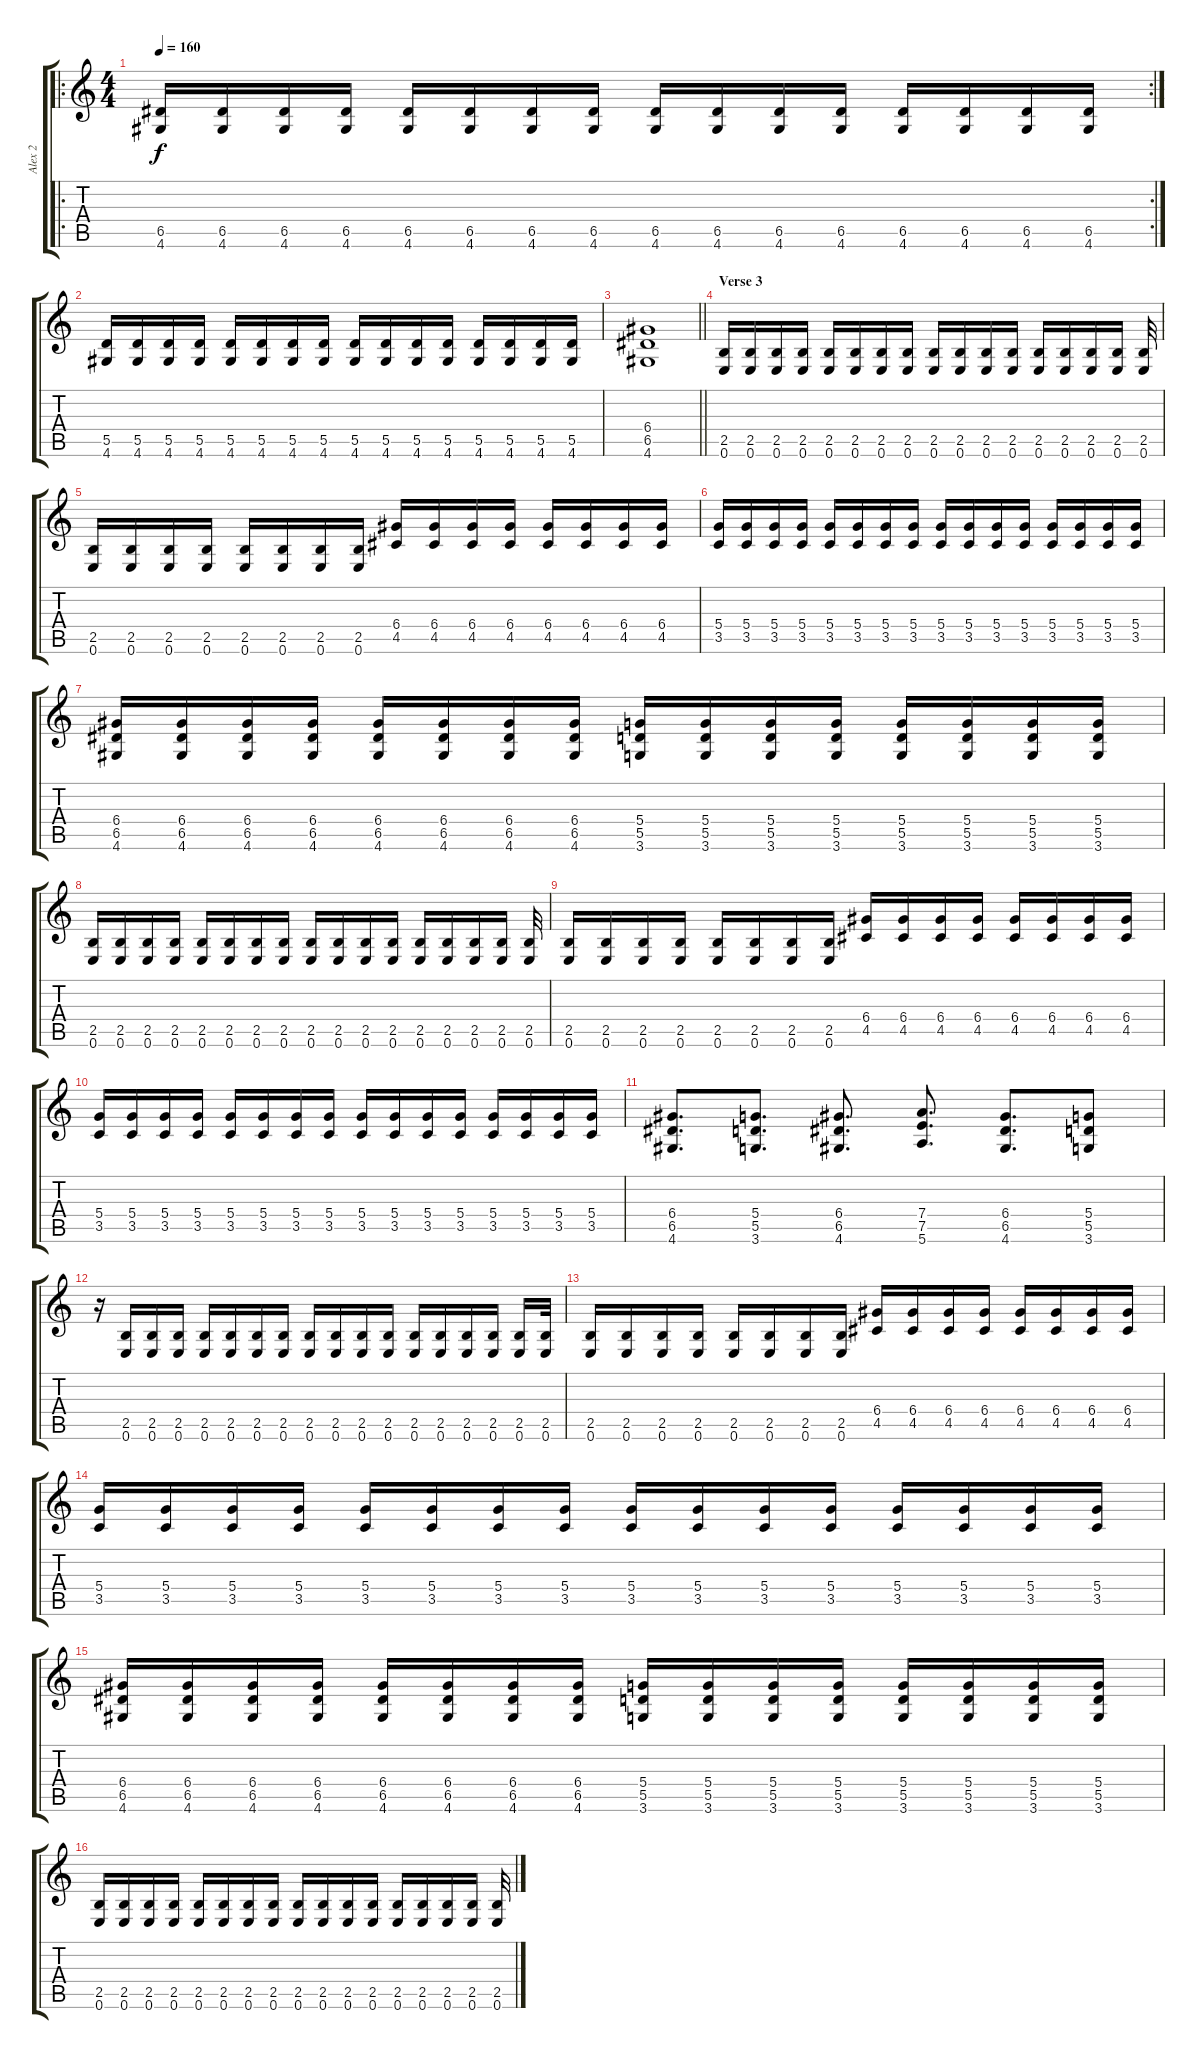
\track ("Alex 2" "Alex 2") {instrument overdrivenguitar}
\staff {score tabs}
\tuning (E4 B3 G3 D3 A2 E2) {hide}
\ro
\rc 2
\ts (4 4)
\tempo 160
\clef g2
\ks c
(6.5 4.6).16{dy f} (6.5 4.6).16 (6.5 4.6).16 (6.5 4.6).16 (6.5 4.6).16 (6.5 4.6).16 (6.5 4.6).16 (6.5 4.6).16 (6.5 4.6).16 (6.5 4.6).16 (6.5 4.6).16 (6.5 4.6).16 (6.5 4.6).16 (6.5 4.6).16 (6.5 4.6).16 (6.5 4.6).16 |
(5.5 4.6).16 (5.5 4.6).16 (5.5 4.6).16 (5.5 4.6).16 (5.5 4.6).16 (5.5 4.6).16 (5.5 4.6).16 (5.5 4.6).16 (5.5 4.6).16 (5.5 4.6).16 (5.5 4.6).16 (5.5 4.6).16 (5.5 4.6).16 (5.5 4.6).16 (5.5 4.6).16 (5.5 4.6).16 |
\barLineRight lightlight
(6.4 6.5 4.6).1 |
\section ("" "Verse 3")
(2.5 0.6).16 (2.5 0.6).16 (2.5 0.6).16 (2.5 0.6).16 (2.5 0.6).16 (2.5 0.6).16 (2.5 0.6).16 (2.5 0.6).16 (2.5 0.6).16 (2.5 0.6).16 (2.5 0.6).16 (2.5 0.6).16 (2.5 0.6).16 (2.5 0.6).16 (2.5 0.6).16 (2.5 0.6).16 (2.5 0.6).32 |
(2.5 0.6).16 (2.5 0.6).16 (2.5 0.6).16 (2.5 0.6).16 (2.5 0.6).16 (2.5 0.6).16 (2.5 0.6).16 (2.5 0.6).16 (6.4 4.5).16 (6.4 4.5).16 (6.4 4.5).16 (6.4 4.5).16 (6.4 4.5).16 (6.4 4.5).16 (6.4 4.5).16 (6.4 4.5).16 |
(5.4 3.5).16 (5.4 3.5).16 (5.4 3.5).16 (5.4 3.5).16 (5.4 3.5).16 (5.4 3.5).16 (5.4 3.5).16 (5.4 3.5).16 (5.4 3.5).16 (5.4 3.5).16 (5.4 3.5).16 (5.4 3.5).16 (5.4 3.5).16 (5.4 3.5).16 (5.4 3.5).16 (5.4 3.5).16 |
(6.4 6.5 4.6).16 (6.4 6.5 4.6).16 (6.4 6.5 4.6).16 (6.4 6.5 4.6).16 (6.4 6.5 4.6).16 (6.4 6.5 4.6).16 (6.4 6.5 4.6).16 (6.4 6.5 4.6).16 (5.4 5.5 3.6).16 (5.4 5.5 3.6).16 (5.4 5.5 3.6).16 (5.4 5.5 3.6).16 (5.4 5.5 3.6).16 (5.4 5.5 3.6).16 (5.4 5.5 3.6).16 (5.4 5.5 3.6).16 |
(2.5 0.6).16 (2.5 0.6).16 (2.5 0.6).16 (2.5 0.6).16 (2.5 0.6).16 (2.5 0.6).16 (2.5 0.6).16 (2.5 0.6).16 (2.5 0.6).16 (2.5 0.6).16 (2.5 0.6).16 (2.5 0.6).16 (2.5 0.6).16 (2.5 0.6).16 (2.5 0.6).16 (2.5 0.6).16 (2.5 0.6).32 |
(2.5 0.6).16 (2.5 0.6).16 (2.5 0.6).16 (2.5 0.6).16 (2.5 0.6).16 (2.5 0.6).16 (2.5 0.6).16 (2.5 0.6).16 (6.4 4.5).16 (6.4 4.5).16 (6.4 4.5).16 (6.4 4.5).16 (6.4 4.5).16 (6.4 4.5).16 (6.4 4.5).16 (6.4 4.5).16 |
(5.4 3.5).16 (5.4 3.5).16 (5.4 3.5).16 (5.4 3.5).16 (5.4 3.5).16 (5.4 3.5).16 (5.4 3.5).16 (5.4 3.5).16 (5.4 3.5).16 (5.4 3.5).16 (5.4 3.5).16 (5.4 3.5).16 (5.4 3.5).16 (5.4 3.5).16 (5.4 3.5).16 (5.4 3.5).16 |
(6.4 6.5 4.6).8{d} (5.4 5.5 3.6).8{d} (6.4 6.5 4.6).8{d} (7.4 7.5 5.6).8{d} (6.4 6.5 4.6).8{d} (5.4 5.5 3.6).8 |
r.16 (2.5 0.6).16 (2.5 0.6).16 (2.5 0.6).16 (2.5 0.6).16 (2.5 0.6).16 (2.5 0.6).16 (2.5 0.6).16 (2.5 0.6).16 (2.5 0.6).16 (2.5 0.6).16 (2.5 0.6).16 (2.5 0.6).16 (2.5 0.6).16 (2.5 0.6).16 (2.5 0.6).16 (2.5 0.6).16 (2.5 0.6).32 |
(2.5 0.6).16 (2.5 0.6).16 (2.5 0.6).16 (2.5 0.6).16 (2.5 0.6).16 (2.5 0.6).16 (2.5 0.6).16 (2.5 0.6).16 (6.4 4.5).16 (6.4 4.5).16 (6.4 4.5).16 (6.4 4.5).16 (6.4 4.5).16 (6.4 4.5).16 (6.4 4.5).16 (6.4 4.5).16 |
(5.4 3.5).16 (5.4 3.5).16 (5.4 3.5).16 (5.4 3.5).16 (5.4 3.5).16 (5.4 3.5).16 (5.4 3.5).16 (5.4 3.5).16 (5.4 3.5).16 (5.4 3.5).16 (5.4 3.5).16 (5.4 3.5).16 (5.4 3.5).16 (5.4 3.5).16 (5.4 3.5).16 (5.4 3.5).16 |
(6.4 6.5 4.6).16 (6.4 6.5 4.6).16 (6.4 6.5 4.6).16 (6.4 6.5 4.6).16 (6.4 6.5 4.6).16 (6.4 6.5 4.6).16 (6.4 6.5 4.6).16 (6.4 6.5 4.6).16 (5.4 5.5 3.6).16 (5.4 5.5 3.6).16 (5.4 5.5 3.6).16 (5.4 5.5 3.6).16 (5.4 5.5 3.6).16 (5.4 5.5 3.6).16 (5.4 5.5 3.6).16 (5.4 5.5 3.6).16 |
(2.5 0.6).16 (2.5 0.6).16 (2.5 0.6).16 (2.5 0.6).16 (2.5 0.6).16 (2.5 0.6).16 (2.5 0.6).16 (2.5 0.6).16 (2.5 0.6).16 (2.5 0.6).16 (2.5 0.6).16 (2.5 0.6).16 (2.5 0.6).16 (2.5 0.6).16 (2.5 0.6).16 (2.5 0.6).16 (2.5 0.6).32
